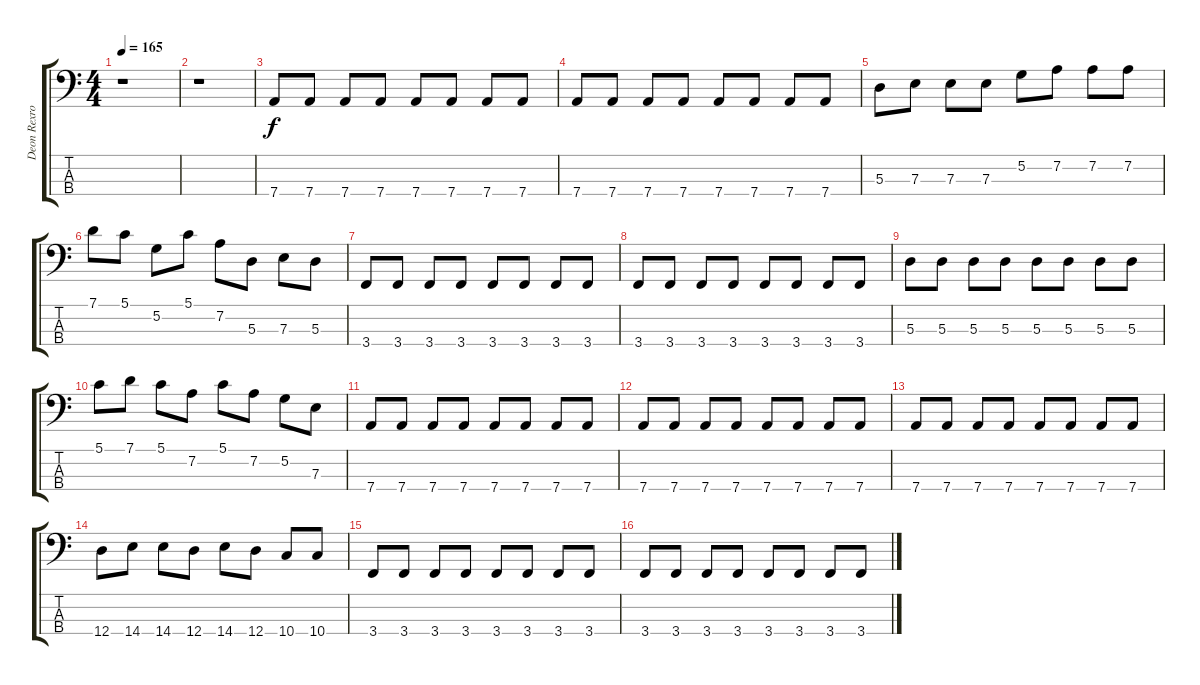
\track ("Deon Rexroat" "Deon Rexro") {instrument electricbasspick}
\staff {score tabs}
\tuning (G2 D2 A1 D1) {hide}
\ts (4 4)
\tempo 165
\clef f4
\ks c
r.1{dy f} |
r.1 |
7.4.8 7.4.8 7.4.8 7.4.8 7.4.8 7.4.8 7.4.8 7.4.8 |
7.4.8 7.4.8 7.4.8 7.4.8 7.4.8 7.4.8 7.4.8 7.4.8 |
5.3.8 7.3.8 7.3.8 7.3.8 5.2.8 7.2.8 7.2.8 7.2.8 |
7.1.8 5.1.8 5.2.8 5.1.8 7.2.8 5.3.8 7.3.8 5.3.8 |
3.4.8 3.4.8 3.4.8 3.4.8 3.4.8 3.4.8 3.4.8 3.4.8 |
3.4.8 3.4.8 3.4.8 3.4.8 3.4.8 3.4.8 3.4.8 3.4.8 |
5.3.8 5.3.8 5.3.8 5.3.8 5.3.8 5.3.8 5.3.8 5.3.8 |
5.1.8 7.1.8 5.1.8 7.2.8 5.1.8 7.2.8 5.2.8 7.3.8 |
7.4.8 7.4.8 7.4.8 7.4.8 7.4.8 7.4.8 7.4.8 7.4.8 |
7.4.8 7.4.8 7.4.8 7.4.8 7.4.8 7.4.8 7.4.8 7.4.8 |
7.4.8 7.4.8 7.4.8 7.4.8 7.4.8 7.4.8 7.4.8 7.4.8 |
12.4.8 14.4.8 14.4.8 12.4.8 14.4.8 12.4.8 10.4.8 10.4.8 |
3.4.8 3.4.8 3.4.8 3.4.8 3.4.8 3.4.8 3.4.8 3.4.8 |
3.4.8 3.4.8 3.4.8 3.4.8 3.4.8 3.4.8 3.4.8 3.4.8
